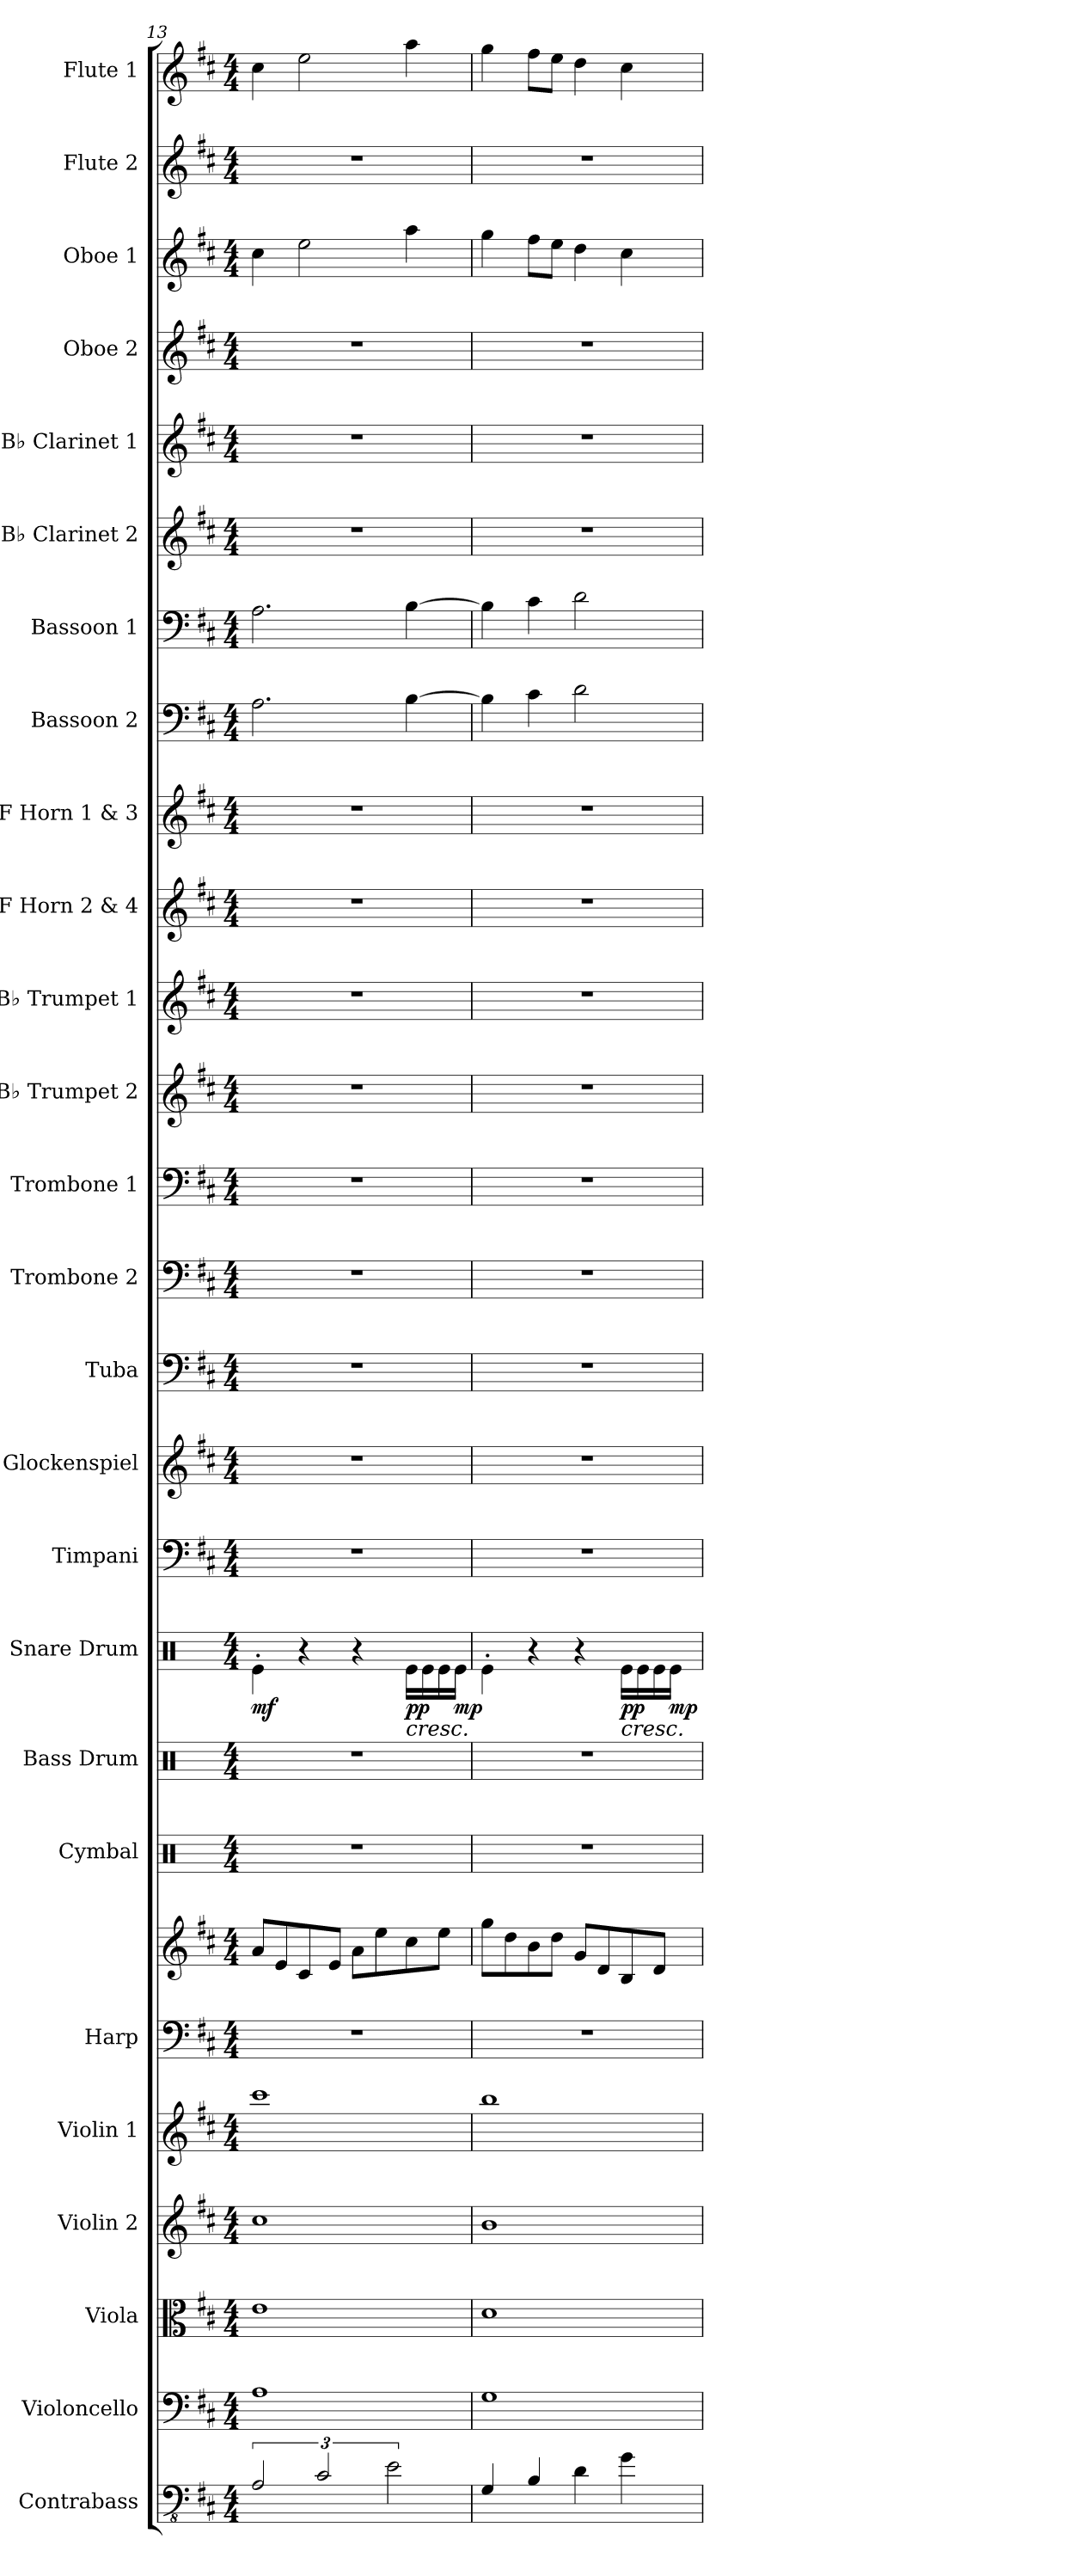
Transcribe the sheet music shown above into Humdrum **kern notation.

**kern	**kern	**kern	**kern	**kern	**kern	**kern	**kern	**kern	**kern	**dynam	**kern	**kern	**kern	**kern	**kern	**kern	**kern	**kern	**kern	**kern	**kern	**kern	**kern	**kern	**kern	**kern	**kern
*part26	*part25	*part24	*part23	*part22	*part21	*part21	*part20	*part19	*part18	*part18	*part17	*part16	*part15	*part14	*part13	*part12	*part11	*part10	*part9	*part8	*part7	*part6	*part5	*part4	*part3	*part2	*part1
*staff27	*staff26	*staff25	*staff24	*staff23	*staff22	*staff21	*staff20	*staff19	*staff18	*staff18	*staff17	*staff16	*staff15	*staff14	*staff13	*staff12	*staff11	*staff10	*staff9	*staff8	*staff7	*staff6	*staff5	*staff4	*staff3	*staff2	*staff1
*I"Contrabass	*I"Violoncello	*I"Viola	*I"Violin 2	*I"Violin 1	*I"Harp	*	*I"Cymbal	*I"Bass Drum	*I"Snare Drum	*	*I"Timpani	*I"Glockenspiel	*I"Tuba	*I"Trombone 2	*I"Trombone 1	*I"B♭ Trumpet 2	*I"B♭ Trumpet 1	*I"F Horn 2 &amp; 4	*I"F Horn 1 &amp; 3	*I"Bassoon 2	*I"Bassoon 1	*I"B♭ Clarinet 2	*I"B♭ Clarinet 1	*I"Oboe 2	*I"Oboe 1	*I"Flute 2	*I"Flute 1
*I'Cb.	*I'Vc.	*I'Vla.	*I'Vln. 2	*I'Vln. 1	*I'Hrp.	*	*I'Cym.	*I'B. Dr.	*I'Sn. Dr.	*	*I'Timp.	*I'Glk.	*I'Tba.	*I'Tbn. 2	*I'Tbn. 1	*I'B♭ Tpt. 2	*I'B♭ Tpt. 1	*I'F Hn. 2 4	*I'F Hn. 1 3	*I'Bsn. 2	*I'Bsn. 1	*I'B♭ Cl. 2	*I'B♭ Cl. 1	*I'Ob. 2	*I'Ob. 1	*I'Fl. 2	*I'Fl. 1
*clefFv4	*clefF4	*clefC3	*clefG2	*clefG2	*clefF4	*clefG2	*clefX	*clefX	*clefX	*	*clefF4	*clefG2	*clefF4	*clefF4	*clefF4	*clefG2	*clefG2	*clefG2	*clefG2	*clefF4	*clefF4	*clefG2	*clefG2	*clefG2	*clefG2	*clefG2	*clefG2
*ITrd7c12	*	*	*	*	*	*	*	*	*	*	*	*ITrd-14c-24	*	*	*	*ITrd1c2	*ITrd1c2	*ITrd4c7	*ITrd4c7	*	*	*ITrd1c2	*ITrd1c2	*	*	*	*
*k[f#c#]	*k[f#c#]	*k[f#c#]	*k[f#c#]	*k[f#c#]	*k[f#c#]	*k[f#c#]	*k[]	*k[]	*k[]	*	*k[f#c#]	*k[f#c#]	*k[f#c#]	*k[f#c#]	*k[f#c#]	*k[]	*k[]	*k[f#]	*k[f#]	*k[f#c#]	*k[f#c#]	*k[]	*k[]	*k[f#c#]	*k[f#c#]	*k[f#c#]	*k[f#c#]
*M4/4	*M4/4	*M4/4	*M4/4	*M4/4	*M4/4	*M4/4	*M4/4	*M4/4	*M4/4	*	*M4/4	*M4/4	*M4/4	*M4/4	*M4/4	*M4/4	*M4/4	*M4/4	*M4/4	*M4/4	*M4/4	*M4/4	*M4/4	*M4/4	*M4/4	*M4/4	*M4/4
=13	=13	=13	=13	=13	=13	=13	=13	=13	=13	=13	=13	=13	=13	=13	=13	=13	=13	=13	=13	=13	=13	=13	=13	=13	=13	=13	=13
!	!	!	!	!	!	!	!	!	!	!LO:DY:b	!	!	!	!	!	!	!	!	!	!	!	!	!	!	!	!	!
3AAA/	1A	1e	1cc#	1ccc#	1r	8a/L	1r	1r	4Re'\	mf	1r	1r	1r	1r	1r	1r	1r	1r	1r	2.A\	2.A\	1r	1r	1r	4cc#\	1r	4cc#\
.	.	.	.	.	.	8e/	.	.	.	.	.	.	.	.	.	.	.	.	.	.	.	.	.	.	.	.	.
.	.	.	.	.	.	8c#/	.	.	4r	.	.	.	.	.	.	.	.	.	.	.	.	.	.	.	2ee\	.	2ee\
3CC#/	.	.	.	.	.	.	.	.	.	.	.	.	.	.	.	.	.	.	.	.	.	.	.	.	.	.	.
.	.	.	.	.	.	8e/J	.	.	.	.	.	.	.	.	.	.	.	.	.	.	.	.	.	.	.	.	.
.	.	.	.	.	.	8a\L	.	.	4r	.	.	.	.	.	.	.	.	.	.	.	.	.	.	.	.	.	.
.	.	.	.	.	.	8ee\	.	.	.	.	.	.	.	.	.	.	.	.	.	.	.	.	.	.	.	.	.
3EE\	.	.	.	.	.	.	.	.	.	.	.	.	.	.	.	.	.	.	.	.	.	.	.	.	.	.	.
!	!	!	!	!	!	!	!	!	!	!LO:HP:b	!	!	!	!	!	!	!	!	!	!	!	!	!	!	!	!	!
!	!	!	!	!	!	!	!	!	!	!LO:DY:n=1:b	!	!	!	!	!	!	!	!	!	!	!	!	!	!	!	!	!
.	.	.	.	.	.	8cc#\	.	.	16Re\LL	< pp	.	.	.	.	.	.	.	.	.	[4B\	[4B\	.	.	.	4aa\	.	4aa\
.	.	.	.	.	.	.	.	.	16Re\	.	.	.	.	.	.	.	.	.	.	.	.	.	.	.	.	.	.
.	.	.	.	.	.	8ee\J	.	.	16Re\	.	.	.	.	.	.	.	.	.	.	.	.	.	.	.	.	.	.
!	!	!	!	!	!	!	!	!	!	!LO:DY:n=2:b	!	!	!	!	!	!	!	!	!	!	!	!	!	!	!	!	!
.	.	.	.	.	.	.	.	.	16Re\JJ	mp	.	.	.	.	.	.	.	.	.	.	.	.	.	.	.	.	.
.	.	.	.	.	.	.	.	.	.	[	.	.	.	.	.	.	.	.	.	.	.	.	.	.	.	.	.
=14	=14	=14	=14	=14	=14	=14	=14	=14	=14	=14	=14	=14	=14	=14	=14	=14	=14	=14	=14	=14	=14	=14	=14	=14	=14	=14	=14
!	!	!	!	!	!	!	!	!	!	!LO:DY:b	!	!	!	!	!	!	!	!	!	!	!	!	!	!	!	!	!
!	!	!	!	!	!	!	!	!	!	!LO:DY:n=1:b	!	!	!	!	!	!	!	!	!	!	!	!	!	!	!	!	!
4GGG/	1G	1d	1b	1bb	1r	8gg\L	1r	1r	4Re'\	mf mf	1r	1r	1r	1r	1r	1r	1r	1r	1r	4B\]	4B\]	1r	1r	1r	4gg\	1r	4gg\
.	.	.	.	.	.	8dd\	.	.	.	.	.	.	.	.	.	.	.	.	.	.	.	.	.	.	.	.	.
4BBB/	.	.	.	.	.	8b\	.	.	4r	.	.	.	.	.	.	.	.	.	.	4c#\	4c#\	.	.	.	8ff#\L	.	8ff#\L
.	.	.	.	.	.	8dd\J	.	.	.	.	.	.	.	.	.	.	.	.	.	.	.	.	.	.	8ee\J	.	8ee\J
4DD\	.	.	.	.	.	8g/L	.	.	4r	.	.	.	.	.	.	.	.	.	.	2d\	2d\	.	.	.	4dd\	.	4dd\
.	.	.	.	.	.	8d/	.	.	.	.	.	.	.	.	.	.	.	.	.	.	.	.	.	.	.	.	.
!	!	!	!	!	!	!	!	!	!	!LO:HP:b	!	!	!	!	!	!	!	!	!	!	!	!	!	!	!	!	!
!	!	!	!	!	!	!	!	!	!	!LO:DY:n=2:b	!	!	!	!	!	!	!	!	!	!	!	!	!	!	!	!	!
4GG\	.	.	.	.	.	8B/	.	.	16Re\LL	< pp	.	.	.	.	.	.	.	.	.	.	.	.	.	.	4cc#\	.	4cc#\
.	.	.	.	.	.	.	.	.	16Re\	.	.	.	.	.	.	.	.	.	.	.	.	.	.	.	.	.	.
.	.	.	.	.	.	8d/J	.	.	16Re\	.	.	.	.	.	.	.	.	.	.	.	.	.	.	.	.	.	.
!	!	!	!	!	!	!	!	!	!	!LO:DY:n=3:b	!	!	!	!	!	!	!	!	!	!	!	!	!	!	!	!	!
.	.	.	.	.	.	.	.	.	16Re\JJ	mp	.	.	.	.	.	.	.	.	.	.	.	.	.	.	.	.	.
.	.	.	.	.	.	.	.	.	.	[	.	.	.	.	.	.	.	.	.	.	.	.	.	.	.	.	.
=	=	=	=	=	=	=	=	=	=	=	=	=	=	=	=	=	=	=	=	=	=	=	=	=	=	=	=
*-	*-	*-	*-	*-	*-	*-	*-	*-	*-	*-	*-	*-	*-	*-	*-	*-	*-	*-	*-	*-	*-	*-	*-	*-	*-	*-	*-
